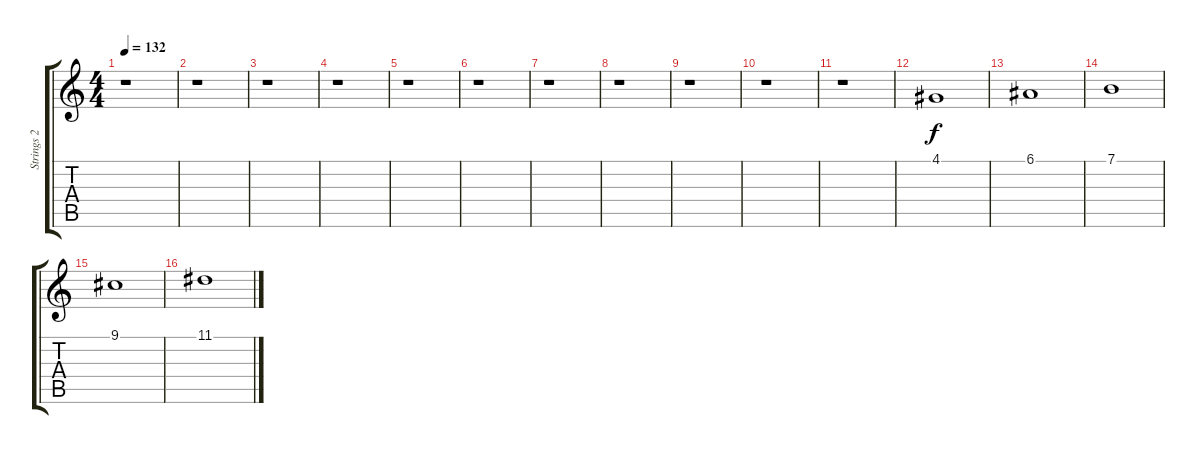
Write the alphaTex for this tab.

\track ("Strings 2" "Strings 2") {instrument synthstrings1}
\staff {score tabs}
\tuning (E4 B3 G3 D3 A2 E2) {hide}
\ts (4 4)
\tempo 132
\clef g2
\ks c
r.1{dy f} |
r.1 |
r.1 |
r.1 |
r.1 |
r.1 |
r.1 |
r.1 |
r.1 |
r.1 |
r.1 |
4.1.1{volume 9} |
6.1.1 |
7.1.1 |
9.1.1 |
11.1.1
